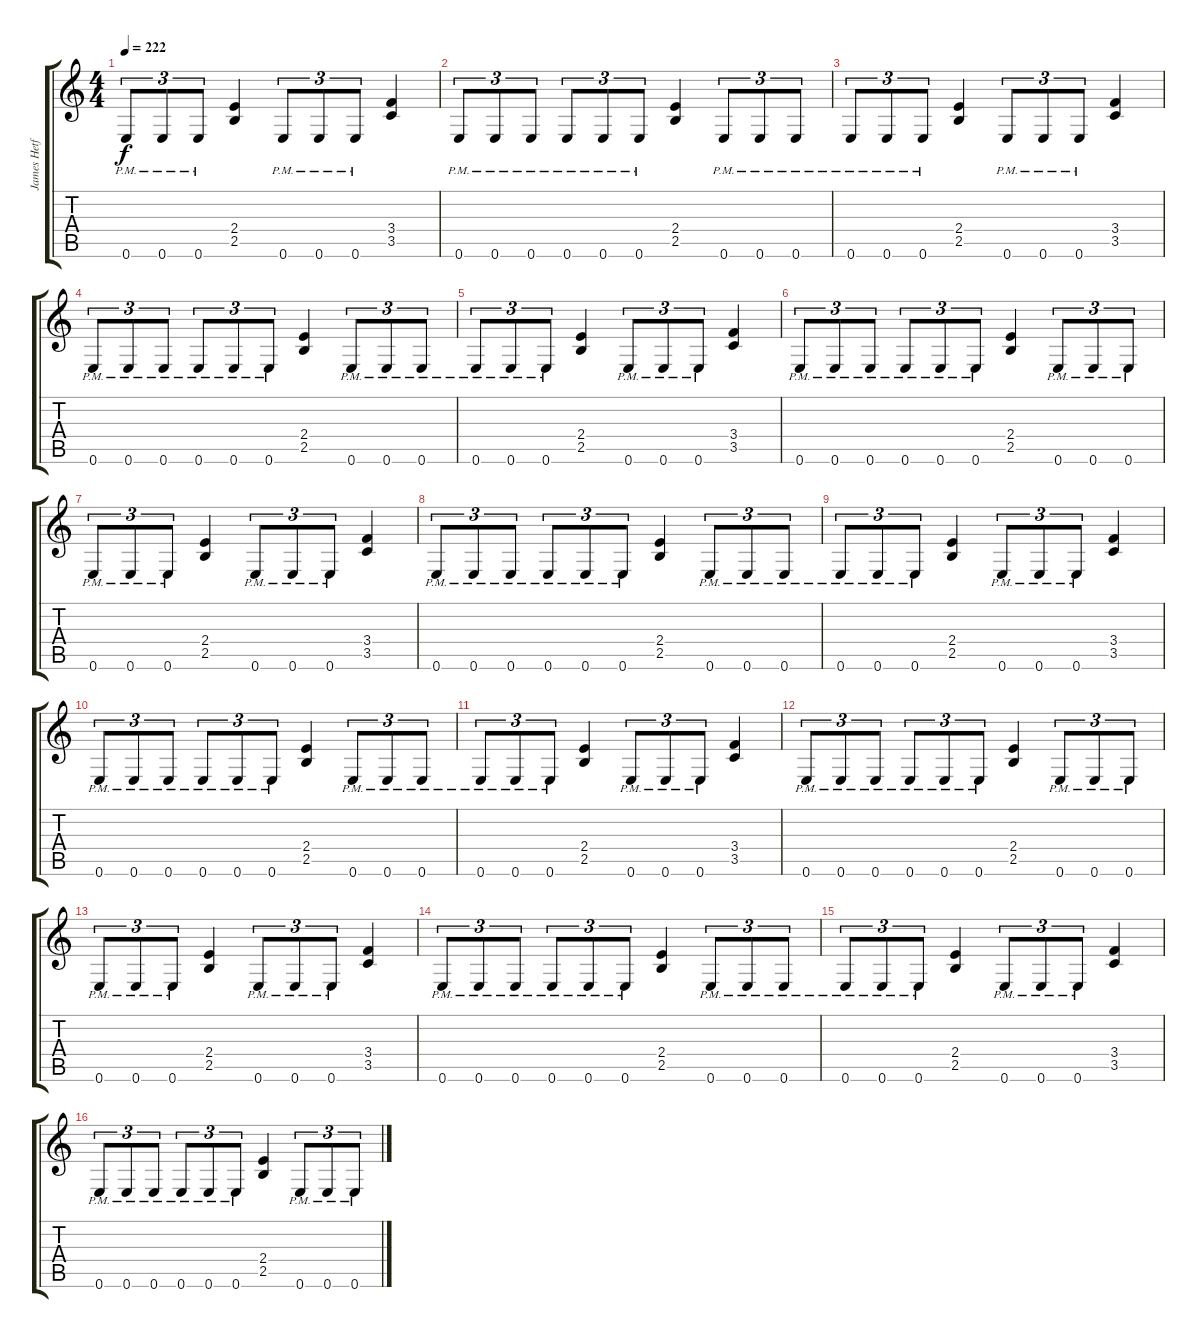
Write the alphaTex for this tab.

\track ("James Hetfield (Rythym)" "James Hetf") {instrument distortionguitar}
\staff {score tabs}
\tuning (E4 B3 G3 D3 A2 E2) {hide}
\ts (4 4)
\tempo 222
\clef g2
\ks c
0.6{pm}.8{tu (3 2) dy f} 0.6{pm}.8{tu (3 2)} 0.6{pm}.8{tu (3 2)} (2.4 2.5).4 0.6{pm}.8{tu (3 2)} 0.6{pm}.8{tu (3 2)} 0.6{pm}.8{tu (3 2)} (3.4 3.5).4 |
0.6{pm}.8{tu (3 2)} 0.6{pm}.8{tu (3 2)} 0.6{pm}.8{tu (3 2)} 0.6{pm}.8{tu (3 2)} 0.6{pm}.8{tu (3 2)} 0.6{pm}.8{tu (3 2)} (2.4 2.5).4 0.6{pm}.8{tu (3 2)} 0.6{pm}.8{tu (3 2)} 0.6{pm}.8{tu (3 2)} |
0.6{pm}.8{tu (3 2)} 0.6{pm}.8{tu (3 2)} 0.6{pm}.8{tu (3 2)} (2.4 2.5).4 0.6{pm}.8{tu (3 2)} 0.6{pm}.8{tu (3 2)} 0.6{pm}.8{tu (3 2)} (3.4 3.5).4 |
0.6{pm}.8{tu (3 2)} 0.6{pm}.8{tu (3 2)} 0.6{pm}.8{tu (3 2)} 0.6{pm}.8{tu (3 2)} 0.6{pm}.8{tu (3 2)} 0.6{pm}.8{tu (3 2)} (2.4 2.5).4 0.6{pm}.8{tu (3 2)} 0.6{pm}.8{tu (3 2)} 0.6{pm}.8{tu (3 2)} |
0.6{pm}.8{tu (3 2)} 0.6{pm}.8{tu (3 2)} 0.6{pm}.8{tu (3 2)} (2.4 2.5).4 0.6{pm}.8{tu (3 2)} 0.6{pm}.8{tu (3 2)} 0.6{pm}.8{tu (3 2)} (3.4 3.5).4 |
0.6{pm}.8{tu (3 2)} 0.6{pm}.8{tu (3 2)} 0.6{pm}.8{tu (3 2)} 0.6{pm}.8{tu (3 2)} 0.6{pm}.8{tu (3 2)} 0.6{pm}.8{tu (3 2)} (2.4 2.5).4 0.6{pm}.8{tu (3 2)} 0.6{pm}.8{tu (3 2)} 0.6{pm}.8{tu (3 2)} |
0.6{pm}.8{tu (3 2)} 0.6{pm}.8{tu (3 2)} 0.6{pm}.8{tu (3 2)} (2.4 2.5).4 0.6{pm}.8{tu (3 2)} 0.6{pm}.8{tu (3 2)} 0.6{pm}.8{tu (3 2)} (3.4 3.5).4 |
0.6{pm}.8{tu (3 2)} 0.6{pm}.8{tu (3 2)} 0.6{pm}.8{tu (3 2)} 0.6{pm}.8{tu (3 2)} 0.6{pm}.8{tu (3 2)} 0.6{pm}.8{tu (3 2)} (2.4 2.5).4 0.6{pm}.8{tu (3 2)} 0.6{pm}.8{tu (3 2)} 0.6{pm}.8{tu (3 2)} |
0.6{pm}.8{tu (3 2)} 0.6{pm}.8{tu (3 2)} 0.6{pm}.8{tu (3 2)} (2.4 2.5).4 0.6{pm}.8{tu (3 2)} 0.6{pm}.8{tu (3 2)} 0.6{pm}.8{tu (3 2)} (3.4 3.5).4 |
0.6{pm}.8{tu (3 2)} 0.6{pm}.8{tu (3 2)} 0.6{pm}.8{tu (3 2)} 0.6{pm}.8{tu (3 2)} 0.6{pm}.8{tu (3 2)} 0.6{pm}.8{tu (3 2)} (2.4 2.5).4 0.6{pm}.8{tu (3 2)} 0.6{pm}.8{tu (3 2)} 0.6{pm}.8{tu (3 2)} |
0.6{pm}.8{tu (3 2)} 0.6{pm}.8{tu (3 2)} 0.6{pm}.8{tu (3 2)} (2.4 2.5).4 0.6{pm}.8{tu (3 2)} 0.6{pm}.8{tu (3 2)} 0.6{pm}.8{tu (3 2)} (3.4 3.5).4 |
0.6{pm}.8{tu (3 2)} 0.6{pm}.8{tu (3 2)} 0.6{pm}.8{tu (3 2)} 0.6{pm}.8{tu (3 2)} 0.6{pm}.8{tu (3 2)} 0.6{pm}.8{tu (3 2)} (2.4 2.5).4 0.6{pm}.8{tu (3 2)} 0.6{pm}.8{tu (3 2)} 0.6{pm}.8{tu (3 2)} |
0.6{pm}.8{tu (3 2)} 0.6{pm}.8{tu (3 2)} 0.6{pm}.8{tu (3 2)} (2.4 2.5).4 0.6{pm}.8{tu (3 2)} 0.6{pm}.8{tu (3 2)} 0.6{pm}.8{tu (3 2)} (3.4 3.5).4 |
0.6{pm}.8{tu (3 2)} 0.6{pm}.8{tu (3 2)} 0.6{pm}.8{tu (3 2)} 0.6{pm}.8{tu (3 2)} 0.6{pm}.8{tu (3 2)} 0.6{pm}.8{tu (3 2)} (2.4 2.5).4 0.6{pm}.8{tu (3 2)} 0.6{pm}.8{tu (3 2)} 0.6{pm}.8{tu (3 2)} |
0.6{pm}.8{tu (3 2)} 0.6{pm}.8{tu (3 2)} 0.6{pm}.8{tu (3 2)} (2.4 2.5).4 0.6{pm}.8{tu (3 2)} 0.6{pm}.8{tu (3 2)} 0.6{pm}.8{tu (3 2)} (3.4 3.5).4 |
0.6{pm}.8{tu (3 2)} 0.6{pm}.8{tu (3 2)} 0.6{pm}.8{tu (3 2)} 0.6{pm}.8{tu (3 2)} 0.6{pm}.8{tu (3 2)} 0.6{pm}.8{tu (3 2)} (2.4 2.5).4 0.6{pm}.8{tu (3 2)} 0.6{pm}.8{tu (3 2)} 0.6{pm}.8{tu (3 2)}
